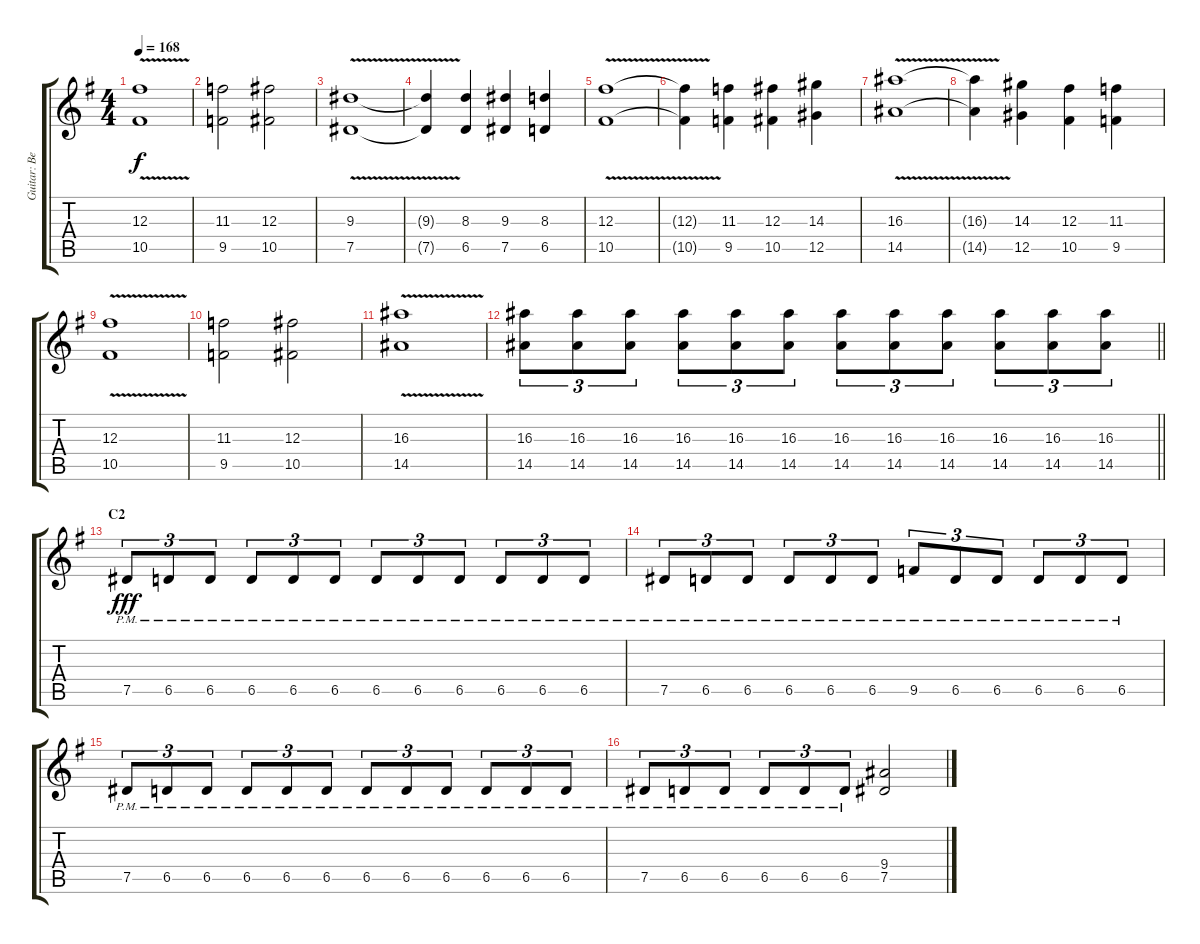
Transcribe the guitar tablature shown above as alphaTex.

\track ("Guitar: Ben" "Guitar: Be") {instrument distortionguitar}
\staff {score tabs}
\tuning (Eb4 Bb3 Gb3 Db3 Ab2 Eb2) {hide}
\ts (4 4)
\tempo 168
\clef g2
\ks g
(12.3{v} 10.5{v}).1{dy f} |
(11.3 9.5).2 (12.3 10.5).2 |
(9.3{v} 7.5{v}).1 |
(9.3{t} 7.5{t}).4 (8.3 6.5).4 (9.3 7.5).4 (8.3 6.5).4 |
(12.3{v} 10.5{v}).1 |
(12.3{t} 10.5{t}).4 (11.3 9.5).4 (12.3 10.5).4 (14.3 12.5).4 |
(16.3{v} 14.5{v}).1 |
(16.3{t} 14.5{t}).4 (14.3 12.5).4 (12.3 10.5).4 (11.3 9.5).4 |
(12.3{v} 10.5{v}).1 |
(11.3 9.5).2 (12.3 10.5).2 |
(16.3{v} 14.5{v}).1 |
\barLineRight lightlight
(16.3 14.5).8{tu (3 2)} (16.3 14.5).8{tu (3 2)} (16.3 14.5).8{tu (3 2)} (16.3 14.5).8{tu (3 2)} (16.3 14.5).8{tu (3 2)} (16.3 14.5).8{tu (3 2)} (16.3 14.5).8{tu (3 2)} (16.3 14.5).8{tu (3 2)} (16.3 14.5).8{tu (3 2)} (16.3 14.5).8{tu (3 2)} (16.3 14.5).8{tu (3 2)} (16.3 14.5).8{tu (3 2)} |
\section ("" "C2")
7.5{pm}.8{tu (3 2) dy fff} 6.5{pm}.8{tu (3 2)} 6.5{pm}.8{tu (3 2)} 6.5{pm}.8{tu (3 2)} 6.5{pm}.8{tu (3 2)} 6.5{pm}.8{tu (3 2)} 6.5{pm}.8{tu (3 2)} 6.5{pm}.8{tu (3 2)} 6.5{pm}.8{tu (3 2)} 6.5{pm}.8{tu (3 2)} 6.5{pm}.8{tu (3 2)} 6.5{pm}.8{tu (3 2)} |
7.5{pm}.8{tu (3 2)} 6.5{pm}.8{tu (3 2)} 6.5{pm}.8{tu (3 2)} 6.5{pm}.8{tu (3 2)} 6.5{pm}.8{tu (3 2)} 6.5{pm}.8{tu (3 2)} 9.5{pm}.8{tu (3 2)} 6.5{pm}.8{tu (3 2)} 6.5{pm}.8{tu (3 2)} 6.5{pm}.8{tu (3 2)} 6.5{pm}.8{tu (3 2)} 6.5{pm}.8{tu (3 2)} |
7.5{pm}.8{tu (3 2)} 6.5{pm}.8{tu (3 2)} 6.5{pm}.8{tu (3 2)} 6.5{pm}.8{tu (3 2)} 6.5{pm}.8{tu (3 2)} 6.5{pm}.8{tu (3 2)} 6.5{pm}.8{tu (3 2)} 6.5{pm}.8{tu (3 2)} 6.5{pm}.8{tu (3 2)} 6.5{pm}.8{tu (3 2)} 6.5{pm}.8{tu (3 2)} 6.5{pm}.8{tu (3 2)} |
7.5{pm}.8{tu (3 2)} 6.5{pm}.8{tu (3 2)} 6.5{pm}.8{tu (3 2)} 6.5{pm}.8{tu (3 2)} 6.5{pm}.8{tu (3 2)} 6.5{pm}.8{tu (3 2)} (9.4 7.5).2
